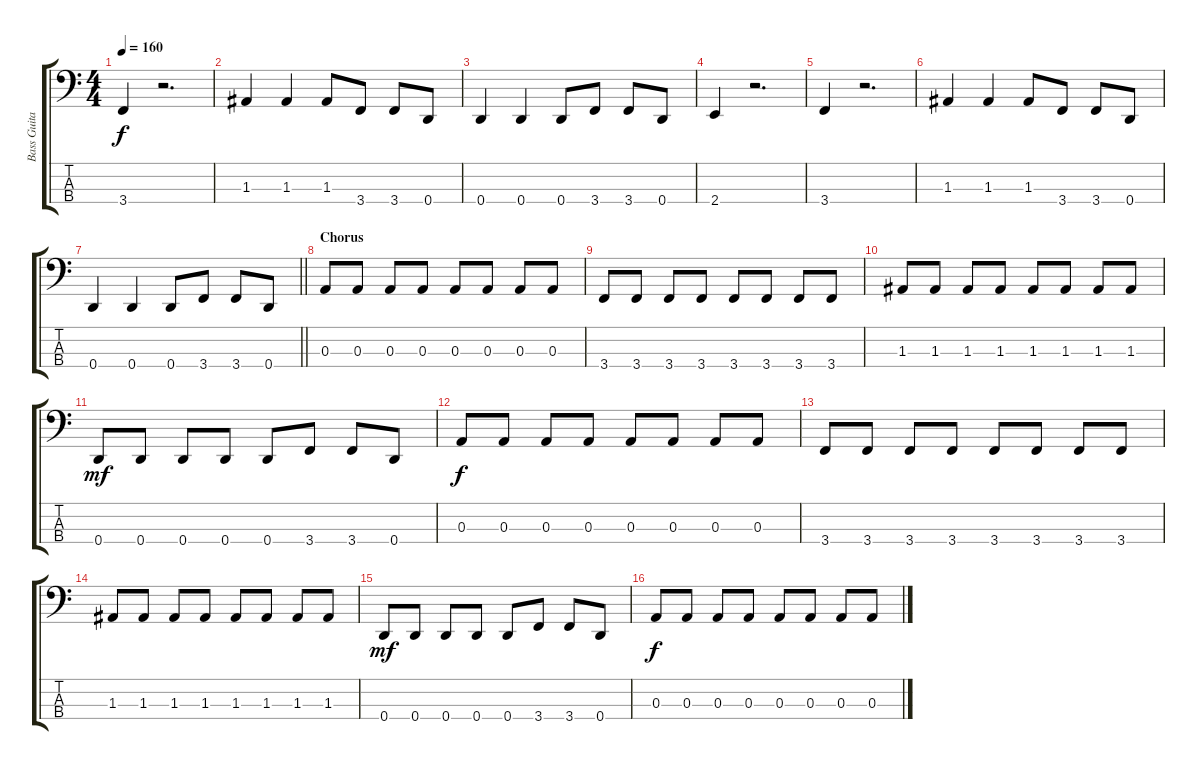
\track ("Bass Guitar" "Bass Guita") {instrument electricbassfinger}
\staff {score tabs}
\tuning (G2 D2 A1 D1) {hide}
\ts (4 4)
\tempo 160
\clef f4
\ks c
3.4.4{dy f} r.2{d} |
1.3.4 1.3.4 1.3.8 3.4.8 3.4.8 0.4.8 |
0.4.4 0.4.4 0.4.8 3.4.8 3.4.8 0.4.8 |
2.4.4 r.2{d} |
3.4.4 r.2{d} |
1.3.4 1.3.4 1.3.8 3.4.8 3.4.8 0.4.8 |
\barLineRight lightlight
0.4.4 0.4.4 0.4.8 3.4.8 3.4.8 0.4.8 |
\section ("" "Chorus")
0.3.8 0.3.8 0.3.8 0.3.8 0.3.8 0.3.8 0.3.8 0.3.8 |
3.4.8 3.4.8 3.4.8 3.4.8 3.4.8 3.4.8 3.4.8 3.4.8 |
1.3.8 1.3.8 1.3.8 1.3.8 1.3.8 1.3.8 1.3.8 1.3.8 |
0.4.8{dy mf} 0.4.8 0.4.8 0.4.8 0.4.8 3.4.8 3.4.8 0.4.8 |
0.3.8{dy f} 0.3.8 0.3.8 0.3.8 0.3.8 0.3.8 0.3.8 0.3.8 |
3.4.8 3.4.8 3.4.8 3.4.8 3.4.8 3.4.8 3.4.8 3.4.8 |
1.3.8 1.3.8 1.3.8 1.3.8 1.3.8 1.3.8 1.3.8 1.3.8 |
0.4.8{dy mf} 0.4.8 0.4.8 0.4.8 0.4.8 3.4.8 3.4.8 0.4.8 |
0.3.8{dy f} 0.3.8 0.3.8 0.3.8 0.3.8 0.3.8 0.3.8 0.3.8
